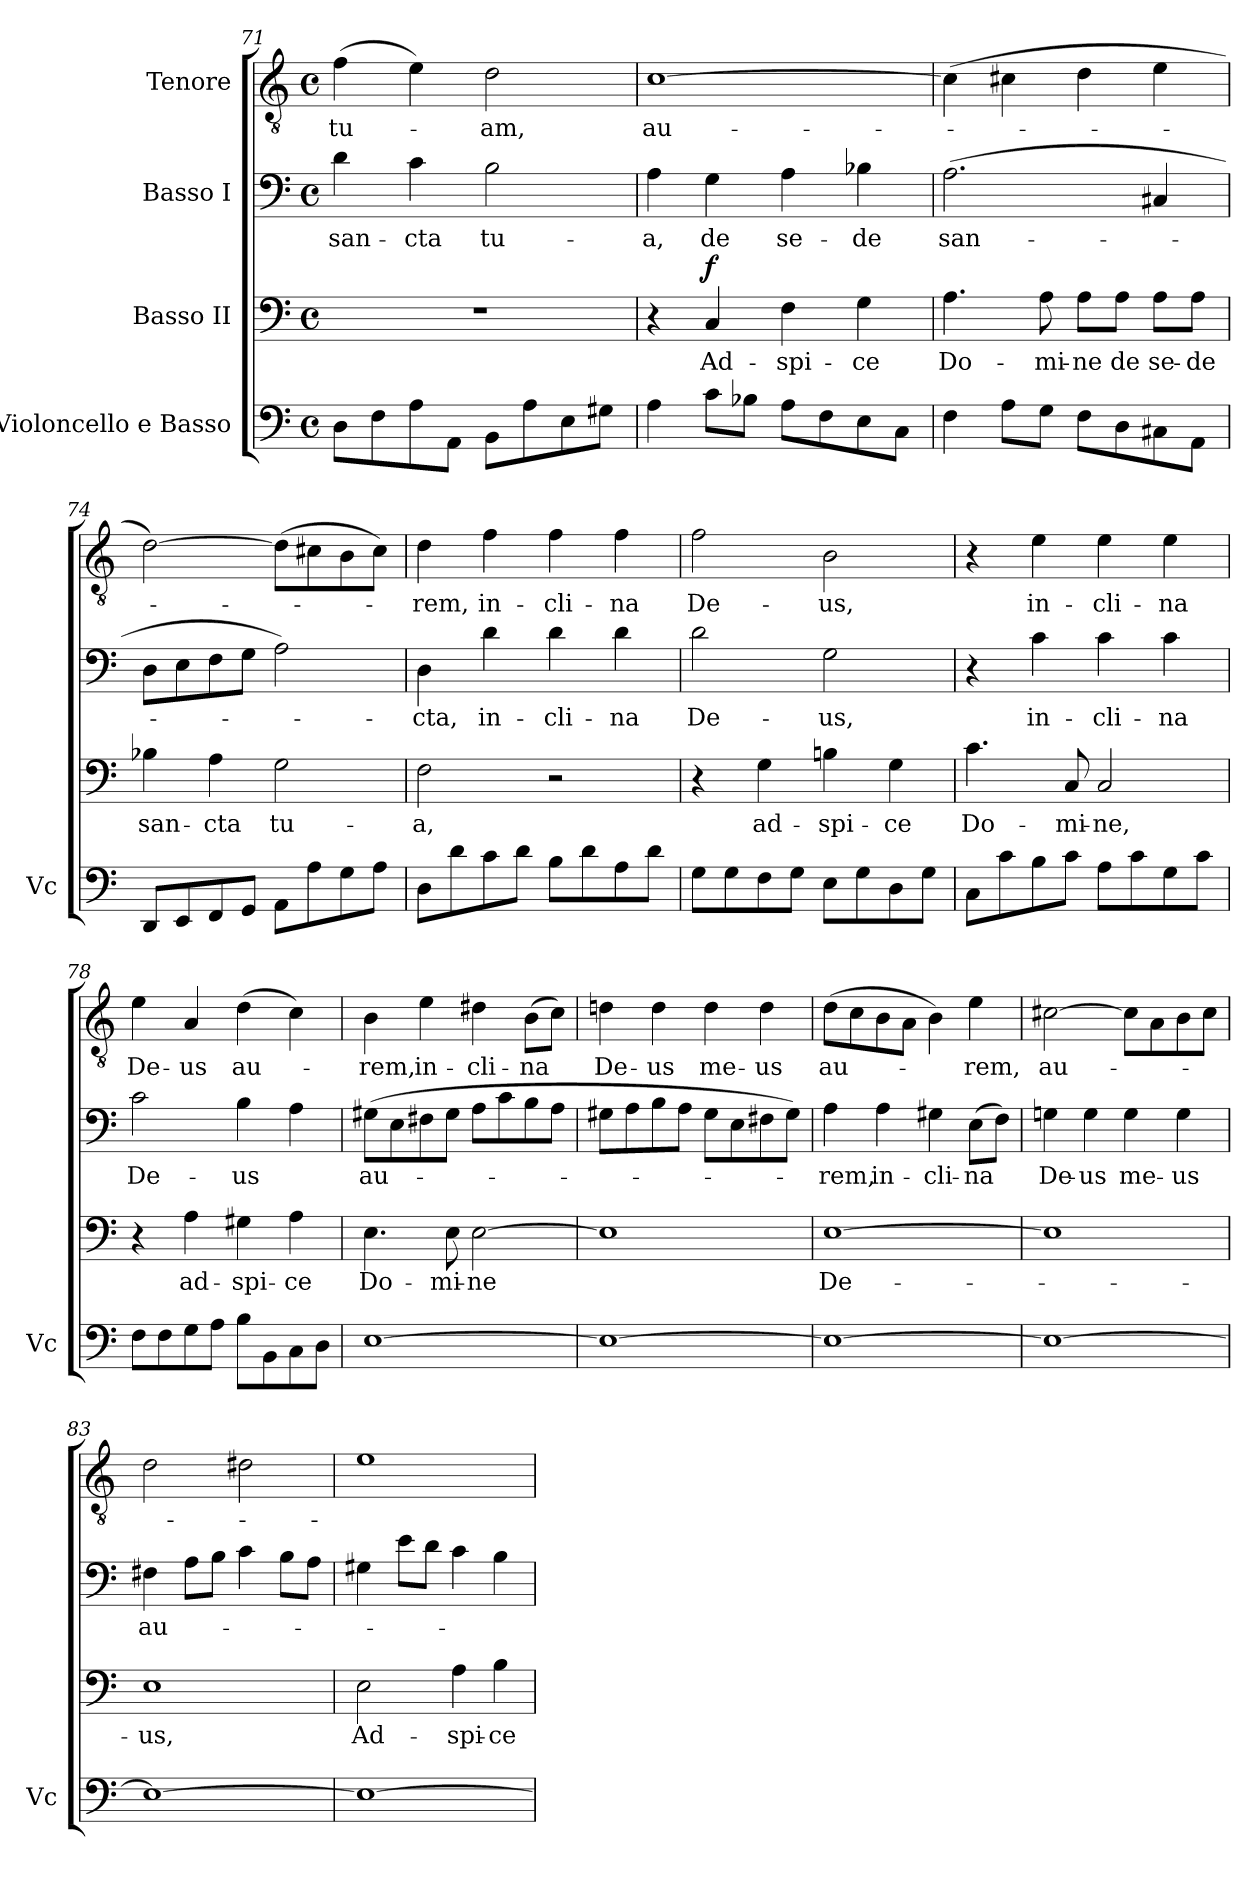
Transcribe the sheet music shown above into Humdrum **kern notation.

**kern	**kern	**text	**dynam	**kern	**text	**kern	**text
*part4	*part3	*part3	*part3	*part2	*part2	*part1	*part1
*staff4	*staff3	*staff3	*staff3	*staff2	*staff2	*staff1	*staff1
*I"Violoncello  e Basso	*I"Basso II	*	*	*I"Basso I	*	*I"Tenore	*
*I'Vc	*	*	*	*	*	*	*
*clefF4	*clefF4	*	*	*clefF4	*	*clefGv2	*
*k[]	*k[]	*	*	*k[]	*	*k[]	*
*M4/4	*M4/4	*	*	*M4/4	*	*M4/4	*
*met(c)	*met(c)	*	*	*met(c)	*	*met(c)	*
=71	=71	=71	=71	=71	=71	=71	=71
!	!	!	!	!	!LO:LY:b	!	!LO:LY:b
8D\L	1r	.	.	4d\	san-	(>4f\	tu-
8F\	.	.	.	.	.	.	.
!	!	!	!	!	!LO:LY:b	!	!
8A\	.	.	.	4c\	-cta	4e\)	.
8AA\J	.	.	.	.	.	.	.
!	!	!	!	!	!LO:LY:b	!	!LO:LY:b
8BB\L	.	.	.	2B\	tu-	2d\	-am,
8A\	.	.	.	.	.	.	.
8E\	.	.	.	.	.	.	.
8G#X\J	.	.	.	.	.	.	.
=72	=72	=72	=72	=72	=72	=72	=72
!	!	!	!	!	!LO:LY:b	!	!LO:LY:b
4A\	4r	.	.	4A\	-a,	[1c	au-
!	!	!LO:LY:b	!LO:DY:a	!	!LO:LY:b	!	!
8c\L	4C/	Ad-	f	4G\	de	.	.
8B-X\J	.	.	.	.	.	.	.
!	!	!LO:LY:b	!	!	!LO:LY:b	!	!
8A\L	4F\	-spi-	.	4A\	se-	.	.
8F\	.	.	.	.	.	.	.
!	!	!LO:LY:b	!	!	!LO:LY:b	!	!
8E\	4G\	-ce	.	4B-X\	-de	.	.
8C\J	.	.	.	.	.	.	.
!!LO:LB:g=z
=73	=73	=73	=73	=73	=73	=73	=73
!	!	!LO:LY:b	!	!	!LO:LY:b	!	!
4F\	4.A\	Do-	.	(>2.A\	san-	(>4c\]	.
8A\L	.	.	.	.	.	4c#X\	.
!	!	!LO:LY:b	!	!	!	!	!
8G\J	8A\	-mi-	.	.	.	.	.
!	!	!LO:LY:b	!	!	!	!	!
8F\L	8A\L	-ne	.	.	.	4d\	.
!	!	!LO:LY:b	!	!	!	!	!
8D\	8A\J	de	.	.	.	.	.
!	!	!LO:LY:b	!	!	!	!	!
8C#X\	8A\L	se-	.	4C#X/	.	4e\	.
!	!	!LO:LY:b	!	!	!	!	!
8AA\J	8A\J	-de	.	.	.	.	.
=74	=74	=74	=74	=74	=74	=74	=74
!	!	!LO:LY:b	!	!	!	!	!
8DD/L	4B-X\	san-	.	8D\L	.	[2d\)	.
8EE/	.	.	.	8E\	.	.	.
!	!	!LO:LY:b	!	!	!	!	!
8FF/	4A\	-cta	.	8F\	.	.	.
8GG/J	.	.	.	8G\J	.	.	.
!	!	!LO:LY:b	!	!	!	!	!
8AA\L	2G\	tu-	.	2A\)	.	(>8d\L]	.
8A\	.	.	.	.	.	8c#X\	.
8G\	.	.	.	.	.	8B\	.
8A\J	.	.	.	.	.	8c#\J)	.
=75	=75	=75	=75	=75	=75	=75	=75
!	!	!LO:LY:b	!	!	!LO:LY:b	!	!LO:LY:b
8D\L	2F\	-a,	.	4D\	-cta,	4d\	-rem,
8d\	.	.	.	.	.	.	.
!	!	!	!	!	!LO:LY:b	!	!LO:LY:b
8c\	.	.	.	4d\	in-	4f\	in-
8d\J	.	.	.	.	.	.	.
!	!	!	!	!	!LO:LY:b	!	!LO:LY:b
8B\L	2r	.	.	4d\	-cli-	4f\	-cli-
8d\	.	.	.	.	.	.	.
!	!	!	!	!	!LO:LY:b	!	!LO:LY:b
8A\	.	.	.	4d\	-na	4f\	-na
8d\J	.	.	.	.	.	.	.
=76	=76	=76	=76	=76	=76	=76	=76
!	!	!	!	!	!LO:LY:b	!	!LO:LY:b
8G\L	4r	.	.	2d\	De-	2f\	De-
8G\	.	.	.	.	.	.	.
!	!	!LO:LY:b	!	!	!	!	!
8F\	4G\	ad-	.	.	.	.	.
8G\J	.	.	.	.	.	.	.
!	!	!LO:LY:b	!	!	!LO:LY:b	!	!LO:LY:b
8E\L	4Bn\	-spi-	.	2G\	-us,	2B\	-us,
8G\	.	.	.	.	.	.	.
!	!	!LO:LY:b	!	!	!	!	!
8D\	4G\	-ce	.	.	.	.	.
8G\J	.	.	.	.	.	.	.
=77	=77	=77	=77	=77	=77	=77	=77
!	!	!LO:LY:b	!	!	!	!	!
8C\L	4.c\	Do-	.	4r	.	4r	.
8c\	.	.	.	.	.	.	.
!	!	!	!	!	!LO:LY:b	!	!LO:LY:b
8B\	.	.	.	4c\	in-	4e\	in-
!	!	!LO:LY:b	!	!	!	!	!
8c\J	8C/	-mi-	.	.	.	.	.
!	!	!LO:LY:b	!	!	!LO:LY:b	!	!LO:LY:b
8A\L	2C/	-ne,	.	4c\	-cli-	4e\	-cli-
8c\	.	.	.	.	.	.	.
!	!	!	!	!	!LO:LY:b	!	!LO:LY:b
8G\	.	.	.	4c\	-na	4e\	-na
8c\J	.	.	.	.	.	.	.
=78	=78	=78	=78	=78	=78	=78	=78
!	!	!	!	!	!LO:LY:b	!	!LO:LY:b
8F\L	4r	.	.	2c\	De-	4e\	De-
8F\	.	.	.	.	.	.	.
!	!	!LO:LY:b	!	!	!	!	!LO:LY:b
8G\	4A\	ad-	.	.	.	4A/	-us
8A\J	.	.	.	.	.	.	.
!	!	!LO:LY:b	!	!	!LO:LY:b	!	!LO:LY:b
8B\L	4G#X\	-spi-	.	4B\	-us	(>4d\	au-
8BB\	.	.	.	.	.	.	.
!	!	!LO:LY:b	!	!	!	!	!
8C\	4A\	-ce	.	4A\	.	4c\)	.
8D\J	.	.	.	.	.	.	.
=79	=79	=79	=79	=79	=79	=79	=79
!	!	!LO:LY:b	!	!	!LO:LY:b	!	!LO:LY:b
[1E	4.E\	Do-	.	(>8G#X\L	au-	4B\	-rem,
.	.	.	.	8E\	.	.	.
!	!	!	!	!	!	!	!LO:LY:b
.	.	.	.	8F#X\	.	4e\	in-
!	!	!LO:LY:b	!	!	!	!	!
.	8E\	-mi-	.	8G#\J	.	.	.
!	!	!LO:LY:b	!	!	!	!	!LO:LY:b
.	[2E\	-ne	.	8A\L	.	4d#X\	-cli-
.	.	.	.	8c\	.	.	.
!	!	!	!	!	!	!	!LO:LY:b
.	.	.	.	8B\	.	(>8B\L	-na
.	.	.	.	8A\J	.	8c\J)	.
!!LO:LB:g=z
=80	=80	=80	=80	=80	=80	=80	=80
!	!	!	!	!	!	!	!LO:LY:b
1E_	1E]	.	.	8G#X\L	.	4dn\	De-
.	.	.	.	8A\	.	.	.
!	!	!	!	!	!	!	!LO:LY:b
.	.	.	.	8B\	.	4d\	-us
.	.	.	.	8A\J	.	.	.
!	!	!	!	!	!	!	!LO:LY:b
.	.	.	.	8G#\L	.	4d\	me-
.	.	.	.	8E\	.	.	.
!	!	!	!	!	!	!	!LO:LY:b
.	.	.	.	8F#X\	.	4d\	-us
.	.	.	.	8G#\J)	.	.	.
=81	=81	=81	=81	=81	=81	=81	=81
!	!	!LO:LY:b	!	!	!LO:LY:b	!	!LO:LY:b
1E_	[1E	De-	.	4A\	-rem,	(>8d\L	au-
.	.	.	.	.	.	8c\	.
!	!	!	!	!	!LO:LY:b	!	!
.	.	.	.	4A\	in-	8B\	.
.	.	.	.	.	.	8A\J	.
!	!	!	!	!	!LO:LY:b	!	!
.	.	.	.	4G#X\	-cli-	4B\)	.
!	!	!	!	!	!LO:LY:b	!	!LO:LY:b
.	.	.	.	(>8E\L	-na	4e\	-rem,
.	.	.	.	8F\J)	.	.	.
=82	=82	=82	=82	=82	=82	=82	=82
!	!	!	!	!	!LO:LY:b	!	!LO:LY:b
1E_	1E]	.	.	4Gn\	De-	[2c#X\	au-
!	!	!	!	!	!LO:LY:b	!	!
.	.	.	.	4G\	-us	.	.
!	!	!	!	!	!LO:LY:b	!	!
.	.	.	.	4G\	me-	8c#\L]	.
.	.	.	.	.	.	8A\	.
!	!	!	!	!	!LO:LY:b	!	!
.	.	.	.	4G\	-us	8B\	.
.	.	.	.	.	.	8c#\J	.
=83	=83	=83	=83	=83	=83	=83	=83
!	!	!LO:LY:b	!	!	!LO:LY:b	!	!
1E_	1E	-us,	.	4F#X\	au-	2d\	.
.	.	.	.	8A\L	.	.	.
.	.	.	.	8B\J	.	.	.
.	.	.	.	4c\	.	2d#X\	.
.	.	.	.	8B\L	.	.	.
.	.	.	.	8A\J	.	.	.
=84	=84	=84	=84	=84	=84	=84	=84
!	!	!LO:LY:b	!	!	!	!	!
1E_	2E\	Ad-	.	4G#X\	.	1e	.
.	.	.	.	8e\L	.	.	.
.	.	.	.	8d\J	.	.	.
!	!	!LO:LY:b	!	!	!	!	!
.	4A\	-spi-	.	4c\	.	.	.
!	!	!LO:LY:b	!	!	!	!	!
.	4B\	-ce	.	4B\	.	.	.
=	=	=	=	=	=	=	=
*-	*-	*-	*-	*-	*-	*-	*-
